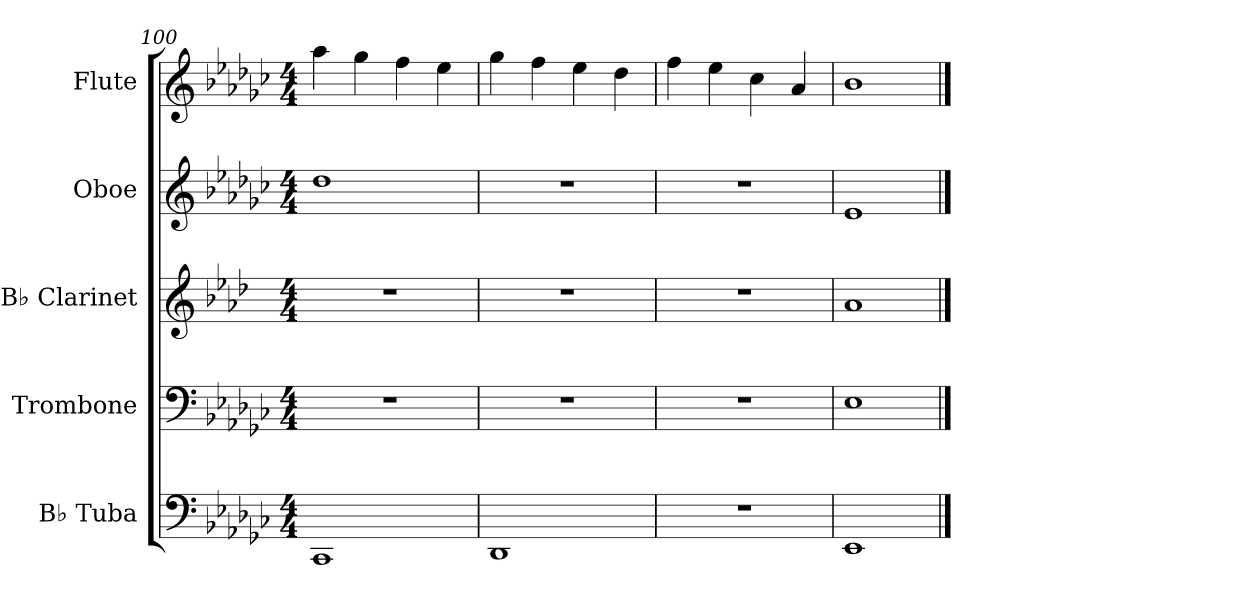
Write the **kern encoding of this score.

**kern	**kern	**kern	**kern	**kern
*part5	*part4	*part3	*part2	*part1
*staff5	*staff4	*staff3	*staff2	*staff1
*I"B♭ Tuba	*I"Trombone	*I"B♭ Clarinet	*I"Oboe	*I"Flute
*I'B♭ Tu.	*I'Trb.	*I'B♭ Cl.	*I'Ob.	*I'Fl.
*clefF4	*clefF4	*clefG2	*clefG2	*clefG2
*	*	*ITrd1c2	*	*
*k[b-e-a-d-g-c-]	*k[b-e-a-d-g-c-]	*k[b-e-a-d-g-c-]	*k[b-e-a-d-g-c-]	*k[b-e-a-d-g-c-]
*M4/4	*M4/4	*M4/4	*M4/4	*M4/4
=100	=100	=100	=100	=100
1CC-	1r	1r	1dd-	4aa-\
.	.	.	.	4gg-\
.	.	.	.	4ff\
.	.	.	.	4ee-\
=101	=101	=101	=101	=101
1DD-	1r	1r	1r	4gg-\
.	.	.	.	4ff\
.	.	.	.	4ee-\
.	.	.	.	4dd-\
=102	=102	=102	=102	=102
1r	1r	1r	1r	4ff\
.	.	.	.	4ee-\
.	.	.	.	4cc-\
.	.	.	.	4a-/
!!LO:PB:g=z
=103	=103	=103	=103	=103
1EE-	1E-	1g-	1e-	1b-
==	==	==	==	==
*-	*-	*-	*-	*-
